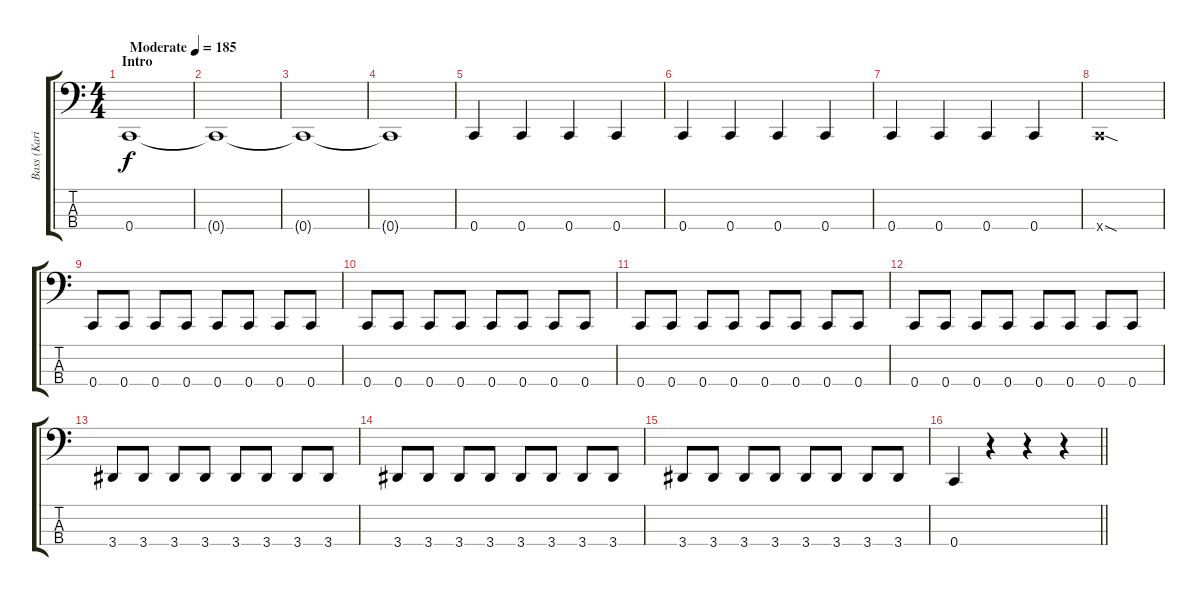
\track ("Bass (Karin Axelsson)" "Bass (Kari") {instrument electricbasspick}
\staff {score tabs}
\tuning (F2 C2 G1 C1) {hide}
\ts (4 4)
\section ("" "Intro")
\tempo (185 "Moderate")
\clef f4
\ks c
0.4.1{dy f instrument electricbasspick} |
0.4{t}.1 |
0.4{t}.1 |
0.4{t}.1 |
0.4.4 0.4.4 0.4.4 0.4.4 |
0.4.4 0.4.4 0.4.4 0.4.4 |
0.4.4 0.4.4 0.4.4 0.4.4 |
0.4{sod x}.1 |
0.4.8 0.4.8 0.4.8 0.4.8 0.4.8 0.4.8 0.4.8 0.4.8 |
0.4.8 0.4.8 0.4.8 0.4.8 0.4.8 0.4.8 0.4.8 0.4.8 |
0.4.8 0.4.8 0.4.8 0.4.8 0.4.8 0.4.8 0.4.8 0.4.8 |
0.4.8 0.4.8 0.4.8 0.4.8 0.4.8 0.4.8 0.4.8 0.4.8 |
3.4.8 3.4.8 3.4.8 3.4.8 3.4.8 3.4.8 3.4.8 3.4.8 |
3.4.8 3.4.8 3.4.8 3.4.8 3.4.8 3.4.8 3.4.8 3.4.8 |
3.4.8 3.4.8 3.4.8 3.4.8 3.4.8 3.4.8 3.4.8 3.4.8 |
\barLineRight lightlight
0.4.4 r.4 r.4 r.4
